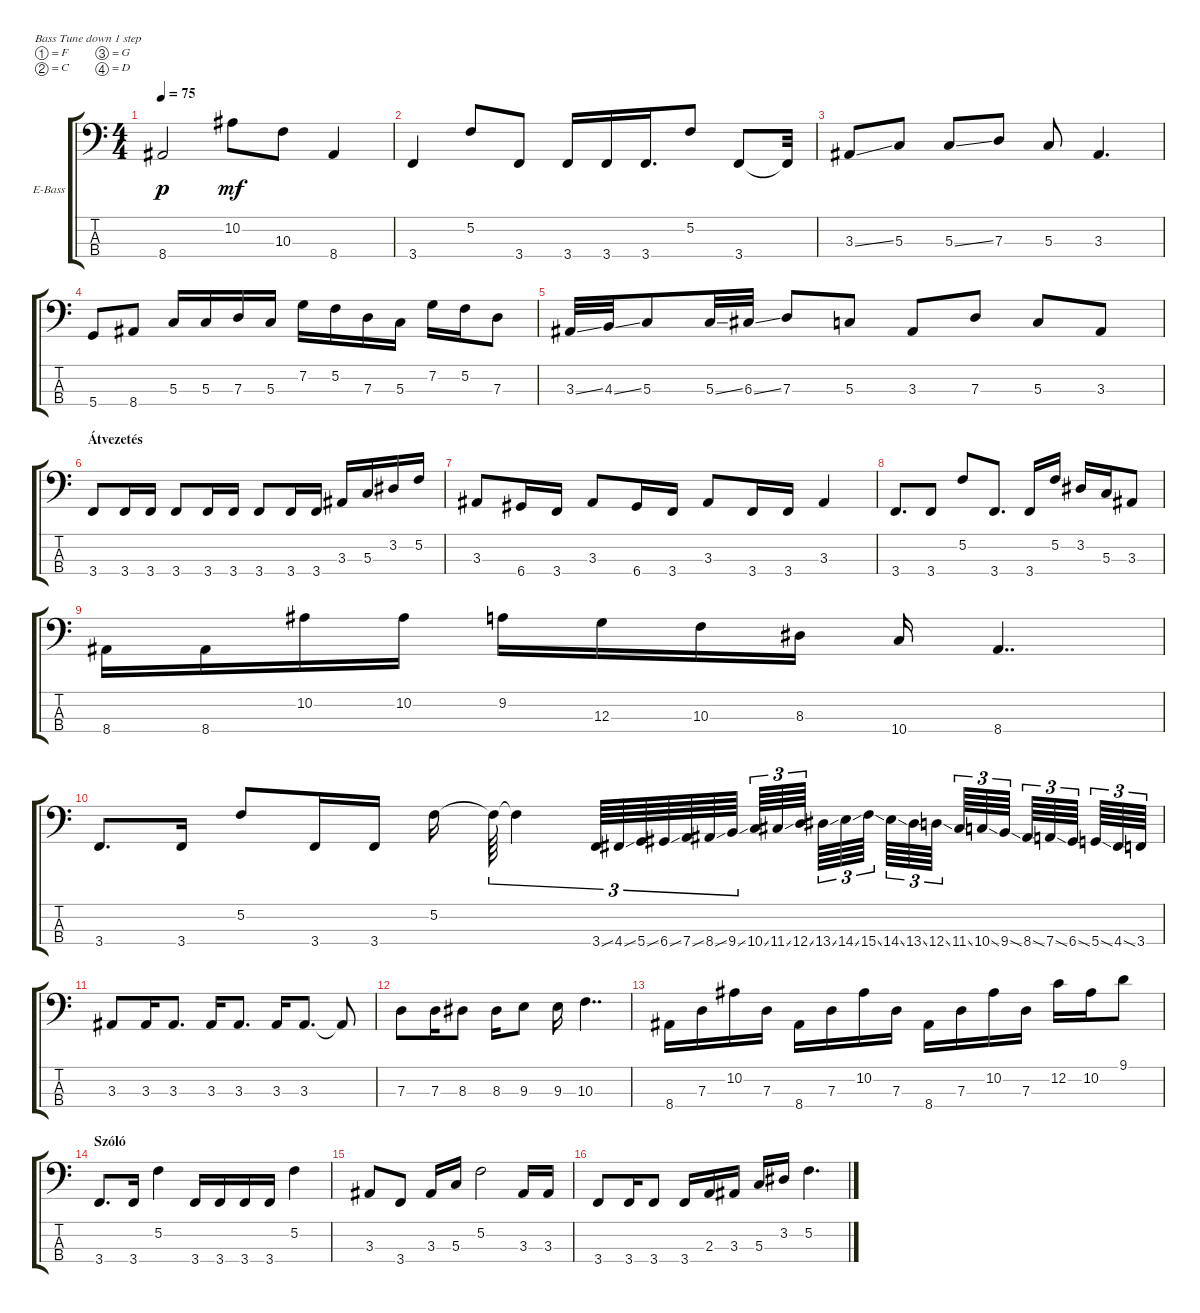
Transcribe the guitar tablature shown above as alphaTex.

\defaultSystemsLayout 4
\bracketExtendMode groupsimilarinstruments
\firstSystemTrackNameOrientation horizontal
\otherSystemsTrackNameOrientation horizontal
\track ("James Lomenzo" "E-Bass") {instrument electricbassfinger}
\staff {score tabs}
\tuning (F2 C2 G1 D1)
\ts (4 4)
\tempo 75
\clef f4
\ks c
8.4.2{dy p} 10.2.8{dy mf} 10.3.8 8.4.4 |
3.4.4 5.2.8 3.4.8 3.4.16 3.4.16 3.4.16{d} 5.2.8 3.4.8 3.4{t}.32 |
3.3{ss}.8 5.3.8 5.3{ss}.8 7.3.8 5.3.8 3.3.4{d} |
5.4.8 8.4.8 5.3.16 5.3.16 7.3.16 5.3.16 7.2.16 5.2.16 7.3.16 5.3.16 7.2.16 5.2.16 7.3.8 |
3.3{ss}.32 4.3{ss}.32 5.3.8 5.3{ss}.32 6.3{ss}.32 7.3.8 5.3.8 3.3.8 7.3.8 5.3.8 3.3.8 |
\section ("" "Átvezetés")
3.4.8 3.4.16 3.4.16 3.4.8 3.4.16 3.4.16 3.4.8 3.4.16 3.4.16 3.3.16 5.3.16 3.2.16 5.2.16 |
3.3.8 6.4.16 3.4.16 3.3.8 6.4.16 3.4.16 3.3.8 3.4.16 3.4.16 3.3.4 |
3.4.8{d} 3.4.8 5.2.8 3.4.8{d} 3.4.16 5.2.16 3.2.16 5.3.16 3.3.8 |
8.4.16 8.4.16 10.2.16 10.2.16 9.2.16 12.3.16 10.3.16 8.3.16 10.4.16 8.4.4{dd} |
3.4.8{d} 3.4.16 5.2.8 3.4.16 3.4.16 5.2.16 5.2{t}.64{tu (3 2)} 5.2{t}.4{tu (3 2)} 3.4{ss}.64{tu (3 2)} 4.4{ss}.64{tu (3 2)} 5.4{ss}.64{tu (3 2)} 6.4{ss}.64{tu (3 2)} 7.4{ss}.64{tu (3 2)} 8.4{ss}.64{tu (3 2)} 9.4{ss}.64{tu (3 2)} 10.4{ss}.64{tu (3 2)} 11.4{ss}.64{tu (3 2)} 12.4{ss}.64{tu (3 2)} 13.4{ss}.64{tu (3 2)} 14.4{ss}.64{tu (3 2)} 15.4{ss}.64{tu (3 2)} 14.4{ss}.64{tu (3 2)} 13.4{ss}.64{tu (3 2)} 12.4{ss}.64{tu (3 2)} 11.4{ss}.64{tu (3 2)} 10.4{ss}.64{tu (3 2)} 9.4{ss}.64{tu (3 2)} 8.4{ss}.64{tu (3 2)} 7.4{ss}.64{tu (3 2)} 6.4{ss}.64{tu (3 2)} 5.4{ss}.64{tu (3 2)} 4.4{ss}.64{tu (3 2)} 3.4.64{tu (3 2)} |
3.3.8 3.3.16 3.3.8{d} 3.3.16 3.3.8{d} 3.3.16 3.3.8{d} 3.3{t}.8 |
7.3.8 7.3.16 8.3.8 8.3.16 9.3.8 9.3.16 10.3.4{dd} |
8.4.16 7.3.16 10.2.16 7.3.16 8.4.16 7.3.16 10.2.16 7.3.16 8.4.16 7.3.16 10.2.16 7.3.16 12.2.16 10.2.16 9.1.8 |
\section ("" "Szóló")
3.4.8{d} 3.4.16 5.2.4 3.4.16 3.4.16 3.4.16 3.4.16 5.2.4 |
3.3.8 3.4.8 3.3.16 5.3.16 5.2.2 3.3.16 3.3.16 |
3.4.8 3.4.16 3.4.8 3.4.16 2.3.16 3.3.16 5.3.16 3.2.16 5.2.4{d}
